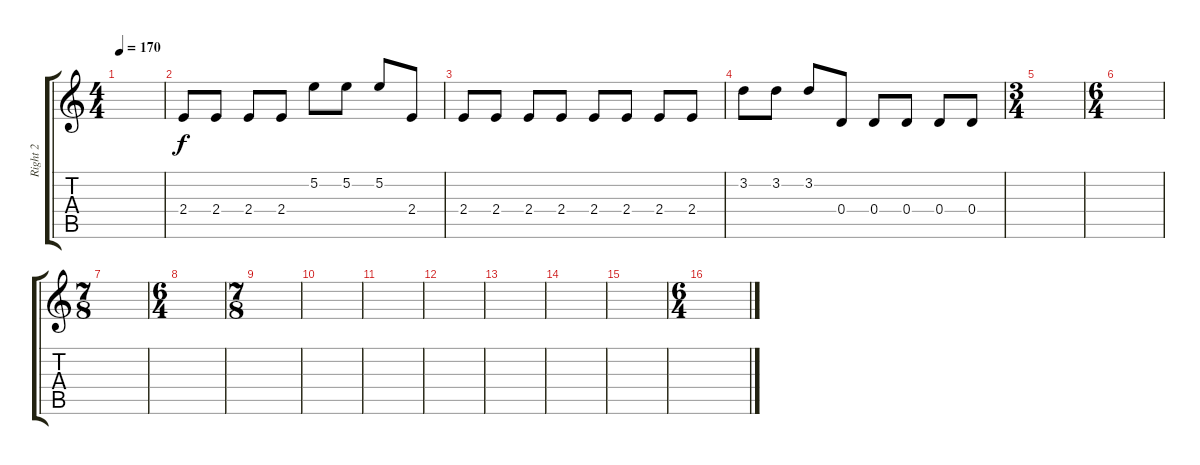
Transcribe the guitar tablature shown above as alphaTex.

\track ("Right 2" "Right 2") {instrument overdrivenguitar}
\staff {score tabs}
\tuning (E4 B3 G3 D3 A2 E2) {hide}
\ts (4 4)
\tempo 170
\clef g2
\ks c
|
2.4.8 2.4.8 2.4.8 2.4.8 5.2.8 5.2.8 5.2.8 2.4.8 |
2.4.8 2.4.8 2.4.8 2.4.8 2.4.8 2.4.8 2.4.8 2.4.8 |
3.2.8 3.2.8 3.2.8 0.4.8 0.4.8 0.4.8 0.4.8 0.4.8 |
\ts (3 4)
|
\ts (6 4)
|
\ts (7 8)
|
\ts (6 4)
|
\ts (7 8)
|
|
|
|
|
|
|
\ts (6 4)
